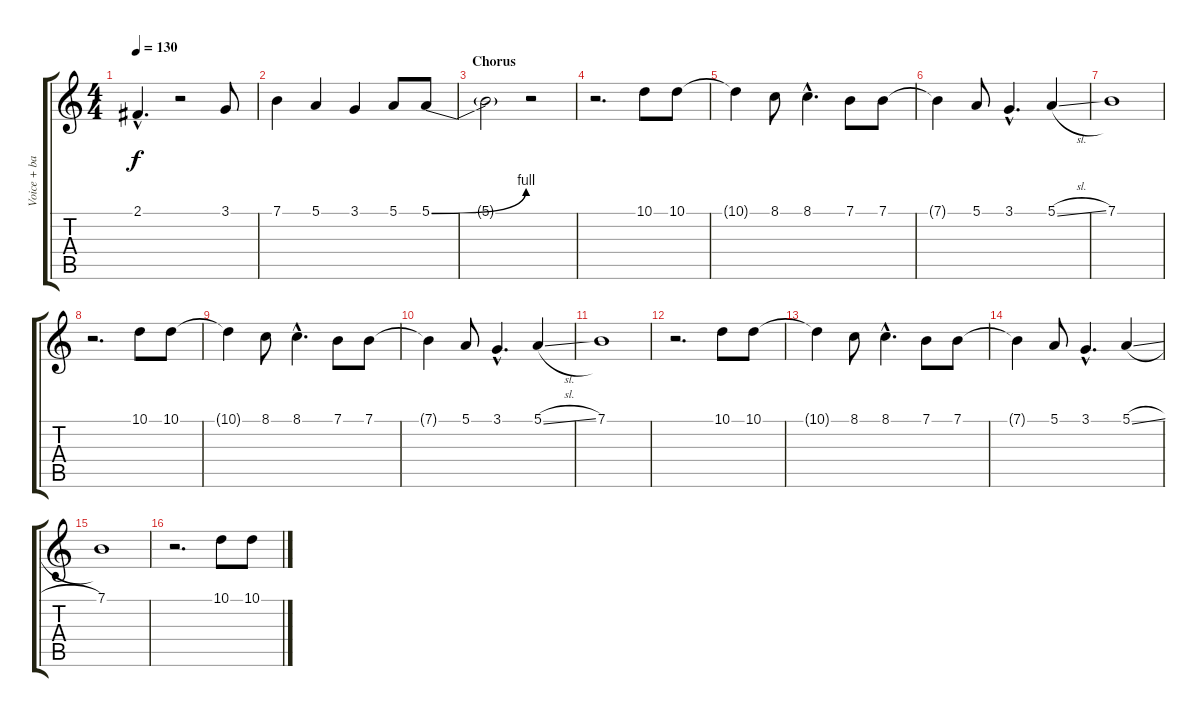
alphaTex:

\track ("Voice + backing Vocals" "Voice + ba") {instrument ocarina}
\staff {score tabs}
\tuning (E4 B3 G3 D3 A2 E2) {hide}
\ts (4 4)
\tempo 130
\clef g2
\ks c
2.1{hac}.4{d dy f} r.2 3.1.8 |
7.1.4 5.1.4 3.1.4 5.1.8 5.1{be (bend 0 0 60 4)}.8 |
\section ("" "Chorus")
5.1{t}.2 r.2 |
r.2{d} 10.1.8 10.1.8 |
10.1{t}.4 8.1.8 8.1{hac}.4{d} 7.1.8 7.1.8 |
7.1{t}.4 5.1.8 3.1{hac}.4{d} 5.1{sl}.4 |
7.1.1 |
r.2{d} 10.1.8 10.1.8 |
10.1{t}.4 8.1.8 8.1{hac}.4{d} 7.1.8 7.1.8 |
7.1{t}.4 5.1.8 3.1{hac}.4{d} 5.1{sl}.4 |
7.1.1 |
r.2{d} 10.1.8 10.1.8 |
10.1{t}.4 8.1.8 8.1{hac}.4{d} 7.1.8 7.1.8 |
7.1{t}.4 5.1.8 3.1{hac}.4{d} 5.1{sl}.4 |
7.1.1 |
r.2{d} 10.1.8 10.1.8
